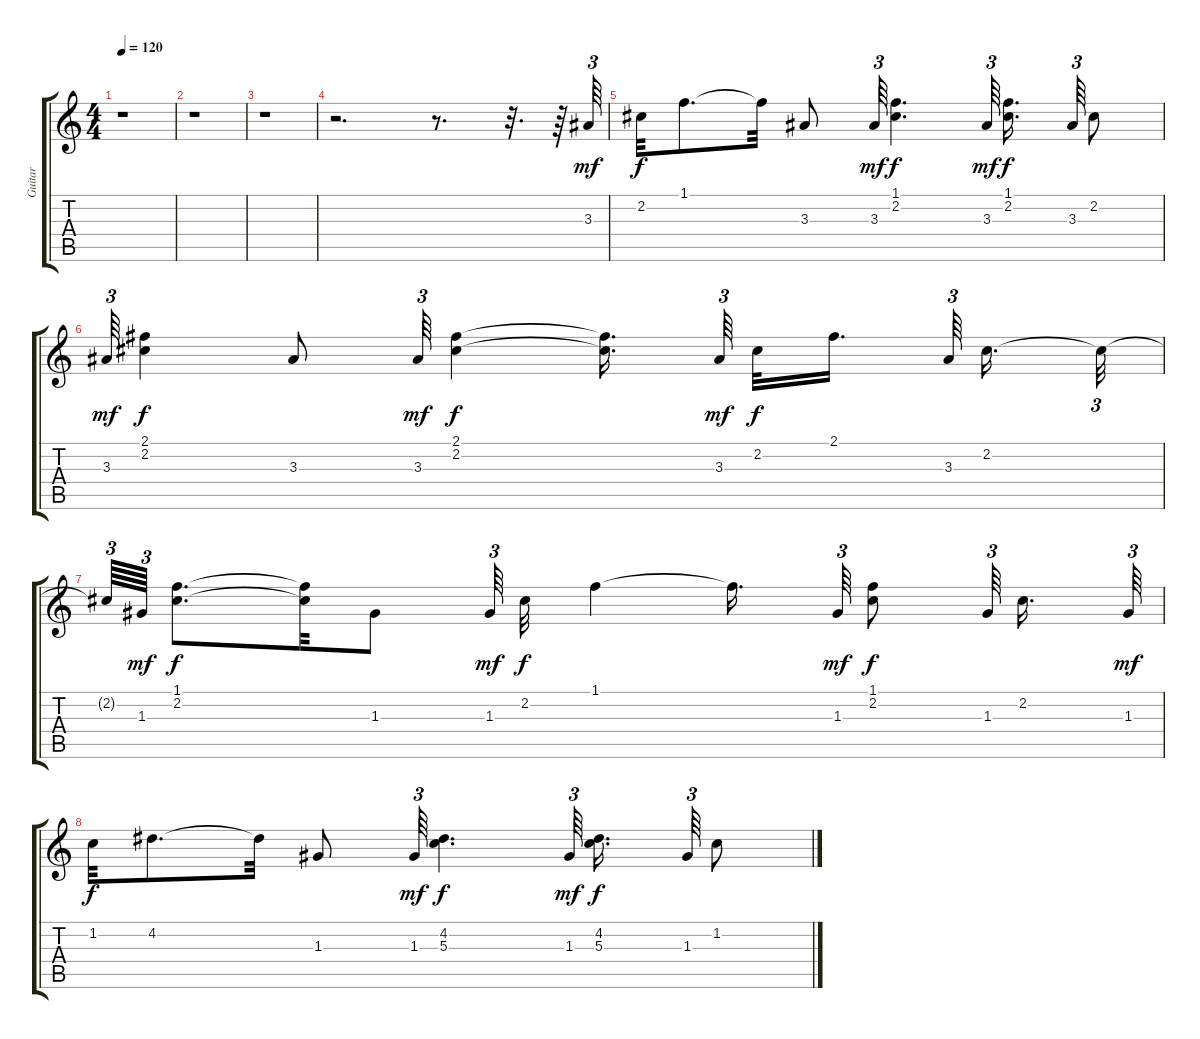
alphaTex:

\track ("Guitar" "Guitar") {instrument electricguitarjazz}
\staff {score tabs}
\tuning (E4 B3 G3 D3 A2 E2) {hide}
\ts (4 4)
\tempo 120
\clef g2
\ks c
r.1{dy f} |
r.1 |
r.1 |
r.2{d} r.8{d} r.32{d} r.64 3.3.64{tu (3 2) dy mf} |
2.2.32{dy f} 1.1.8{d} 1.1{t}.32 3.3.8 3.3.64{tu (3 2) dy mf} (1.1 2.2).4{d dy f} 3.3.64{tu (3 2) dy mf beam splitsecondary} (1.1 2.2).16{d dy f beam splitsecondary} 3.3.64{tu (3 2)} 2.2.8 |
3.3.64{tu (3 2) dy mf} (2.1 2.2).4{dy f} 3.3.8 3.3.64{tu (3 2) dy mf} (2.1 2.2).4{dy f} (2.1{t} 2.2{t}).16{d} 3.3.64{tu (3 2) dy mf} 2.2.32{dy f} 2.1.16{d beam splitsecondary} 3.3.64{tu (3 2) beam splitsecondary} 2.2.16{d} 2.2{t}.32{tu (3 2)} |
2.2{t}.64{tu (3 2)} 1.3.64{tu (3 2) dy mf} (1.1 2.2).8{d dy f} (1.1{t} 2.2{t}).32 1.3.8 1.3.64{tu (3 2) dy mf} 2.2.32{dy f} 1.1.4 1.1{t}.16{d} 1.3.64{tu (3 2) dy mf} (1.1 2.2).8{dy f} 1.3.64{tu (3 2) beam splitsecondary} 2.2.16{d} 1.3.64{tu (3 2) dy mf} |
1.2.32{dy f} 4.2.8{d} 4.2{t}.32 1.3.8 1.3.64{tu (3 2) dy mf} (4.2 5.3).4{d dy f} 1.3.64{tu (3 2) dy mf beam splitsecondary} (4.2 5.3).16{d dy f beam splitsecondary} 1.3.64{tu (3 2)} 1.2.8
